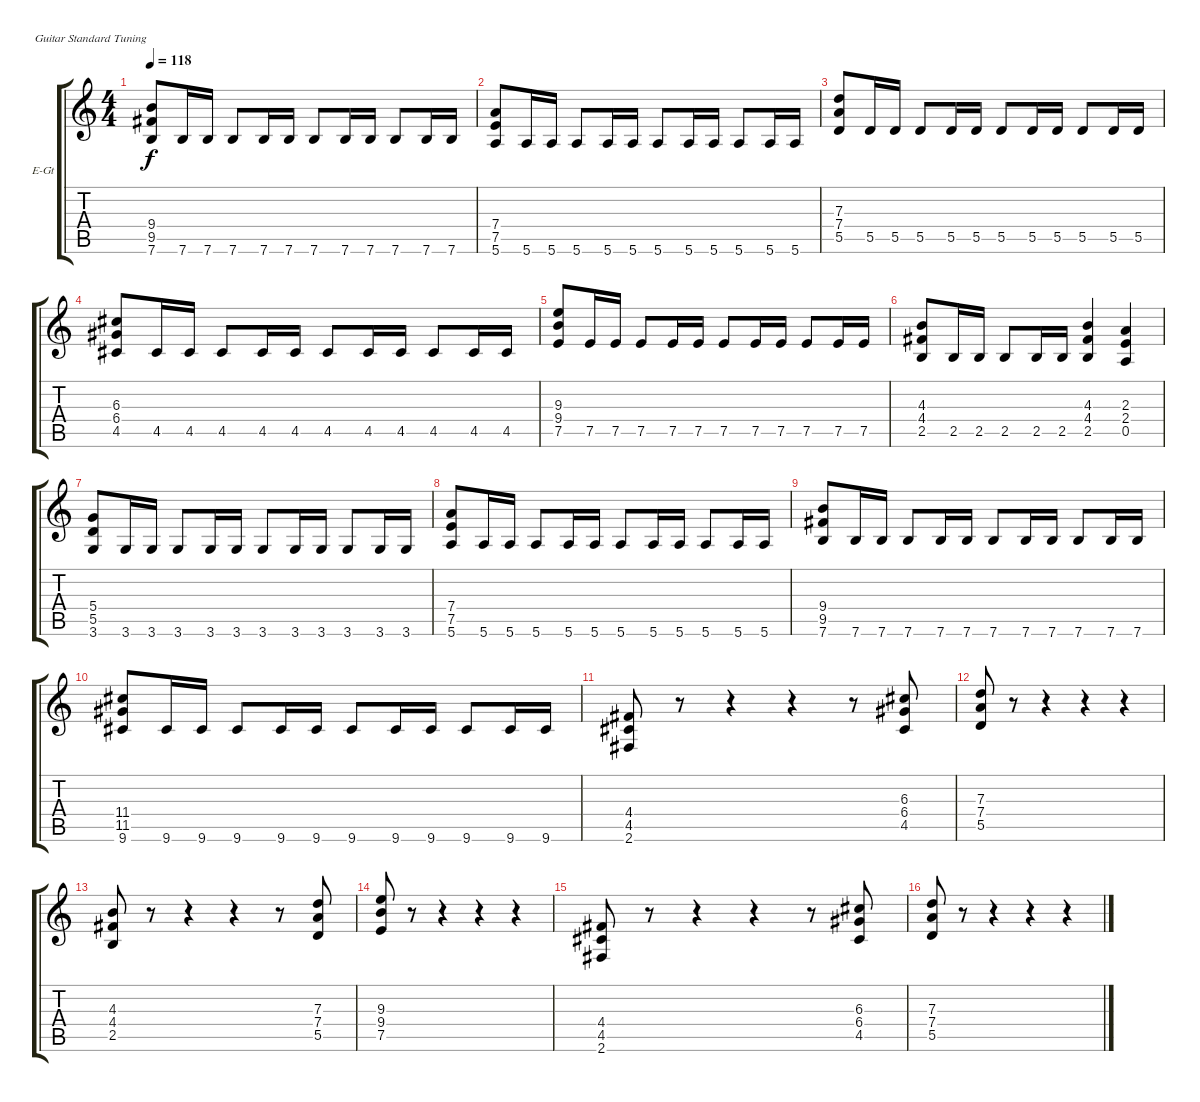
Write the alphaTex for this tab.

\bracketExtendMode groupsimilarinstruments
\firstSystemTrackNameOrientation horizontal
\otherSystemsTrackNameOrientation horizontal
\track ("Ritm Gitar" "E-Gt") {instrument distortionguitar}
\staff {score tabs}
\tuning (E4 B3 G3 D3 A2 E2)
\ts (4 4)
\tempo 118
\clef g2
\ks c
(9.4 9.5 7.6).8{dy f} 7.6.16 7.6.16 7.6.8 7.6.16 7.6.16 7.6.8 7.6.16 7.6.16 7.6.8 7.6.16 7.6.16 |
(7.4 7.5 5.6).8 5.6.16 5.6.16 5.6.8 5.6.16 5.6.16 5.6.8 5.6.16 5.6.16 5.6.8 5.6.16 5.6.16 |
(7.3 7.4 5.5).8 5.5.16 5.5.16 5.5.8 5.5.16 5.5.16 5.5.8 5.5.16 5.5.16 5.5.8 5.5.16 5.5.16 |
(6.3 6.4 4.5).8 4.5.16 4.5.16 4.5.8 4.5.16 4.5.16 4.5.8 4.5.16 4.5.16 4.5.8 4.5.16 4.5.16 |
(9.3 9.4 7.5).8 7.5.16 7.5.16 7.5.8 7.5.16 7.5.16 7.5.8 7.5.16 7.5.16 7.5.8 7.5.16 7.5.16 |
(4.3 4.4 2.5).8 2.5.16 2.5.16 2.5.8 2.5.16 2.5.16 (4.3 4.4 2.5).4 (2.3 2.4 0.5).4 |
(5.4 5.5 3.6).8 3.6.16 3.6.16 3.6.8 3.6.16 3.6.16 3.6.8 3.6.16 3.6.16 3.6.8 3.6.16 3.6.16 |
(7.4 7.5 5.6).8 5.6.16 5.6.16 5.6.8 5.6.16 5.6.16 5.6.8 5.6.16 5.6.16 5.6.8 5.6.16 5.6.16 |
(9.4 9.5 7.6).8 7.6.16 7.6.16 7.6.8 7.6.16 7.6.16 7.6.8 7.6.16 7.6.16 7.6.8 7.6.16 7.6.16 |
(11.4 11.5 9.6).8 9.6.16 9.6.16 9.6.8 9.6.16 9.6.16 9.6.8 9.6.16 9.6.16 9.6.8 9.6.16 9.6.16 |
(4.4 4.5 2.6).8 r.8 r.4 r.4 r.8 (6.3 6.4 4.5).8 |
(7.3 7.4 5.5).8 r.8 r.4 r.4 r.4 |
(4.3 4.4 2.5).8 r.8 r.4 r.4 r.8 (7.3 7.4 5.5).8 |
(9.3 9.4 7.5).8 r.8 r.4 r.4 r.4 |
(4.4 4.5 2.6).8 r.8 r.4 r.4 r.8 (6.3 6.4 4.5).8 |
(7.3 7.4 5.5).8 r.8 r.4 r.4 r.4
